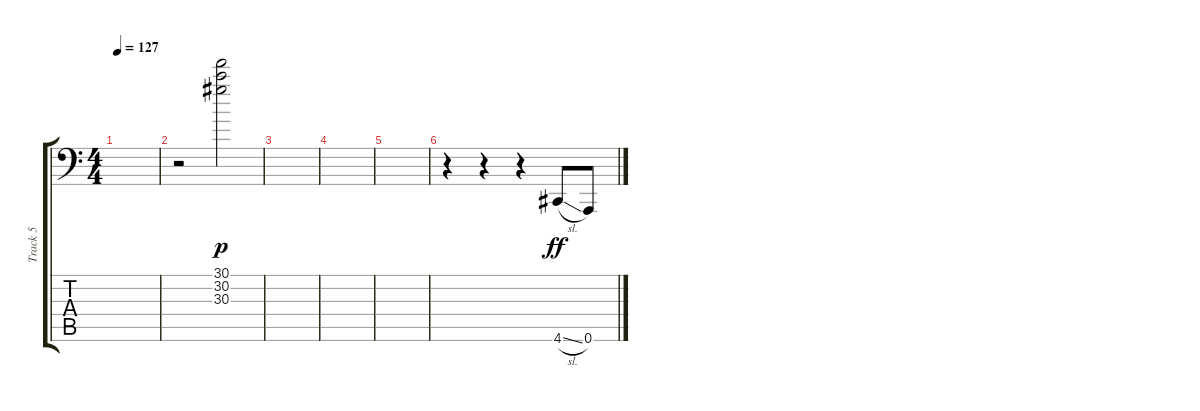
\track ("Track 5" "Track 5") {instrument ocarina}
\staff {score tabs}
\tuning (B3 Gb3 D3 A2 E2 A1) {hide}
\ts (4 4)
\tempo 127
\clef f4
\ks c
|
r.2{instrument reversecymbal} (30.1 30.2 30.3).2{dy p} |
|
|
|
r.4 r.4 r.4 4.6{sl}.8{dy ff instrument ocarina} 0.6.8
